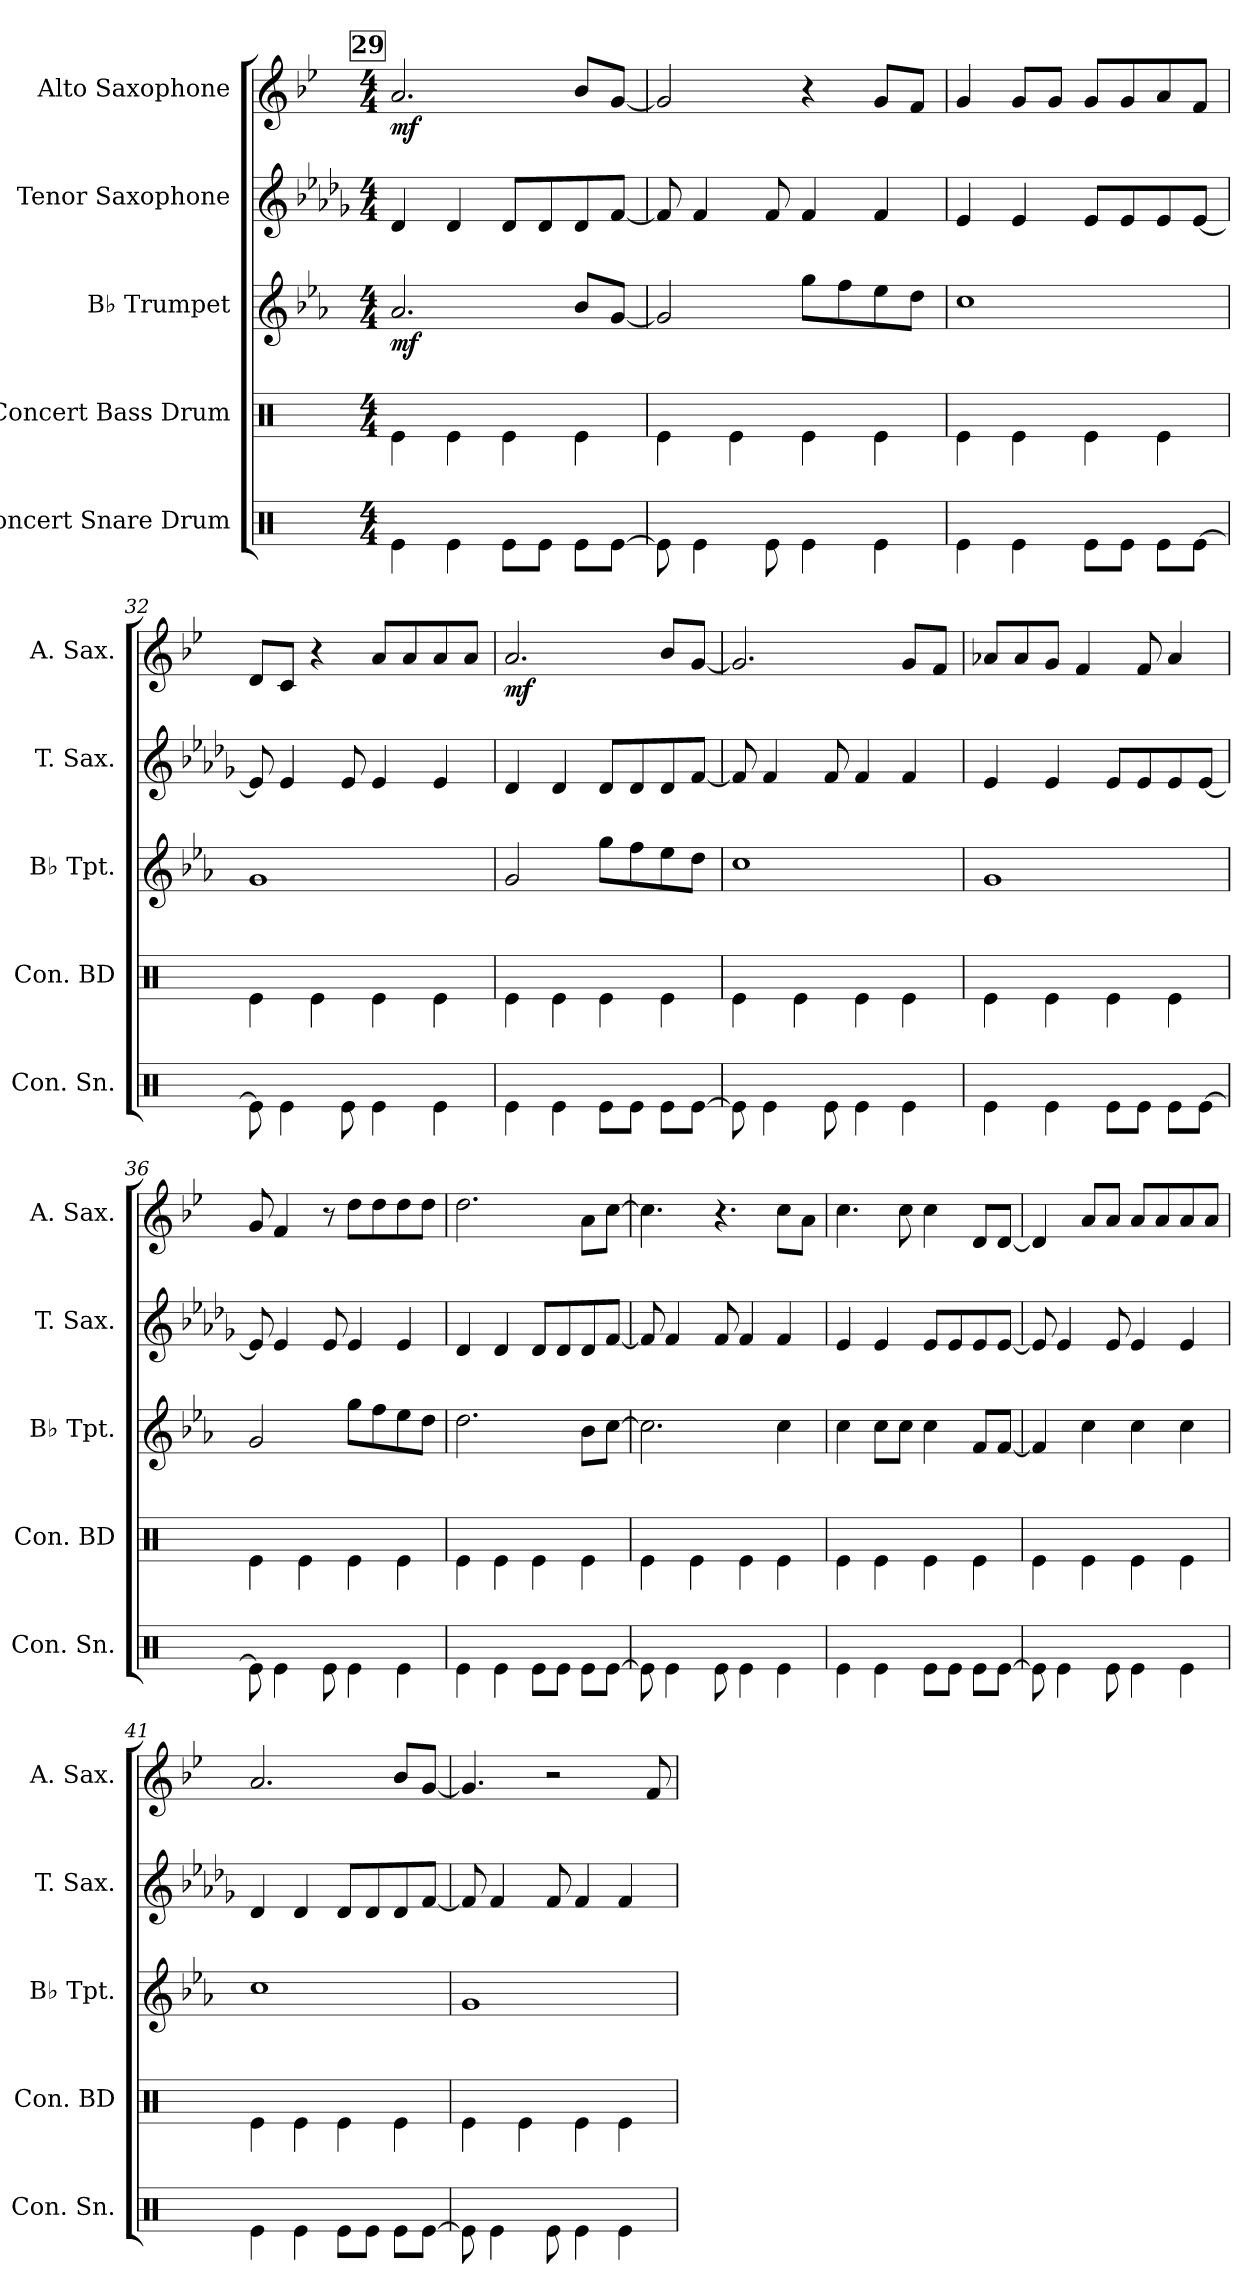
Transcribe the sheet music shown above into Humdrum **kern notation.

**kern	**kern	**kern	**dynam	**kern	**kern	**dynam
*part5	*part4	*part3	*part3	*part2	*part1	*part1
*staff5	*staff4	*staff3	*staff3	*staff2	*staff1	*staff1
*I"Concert Snare Drum	*I"Concert Bass Drum	*I"B♭ Trumpet	*	*I"Tenor Saxophone	*I"Alto Saxophone	*
*I'Con. Sn.	*I'Con. BD	*I'B♭ Tpt.	*	*I'T. Sax.	*I'A. Sax.	*
!!LO:LB:g=z
*clefX	*clefX	*clefG2	*	*clefG2	*clefG2	*
*	*	*ITrd1c2	*	*ITrd8c14	*ITrd5c9	*
*k[]	*k[]	*k[b-e-a-d-g-]	*	*k[b-e-a-d-g-]	*k[b-e-a-d-g-]	*
*M4/4	*M4/4	*M4/4	*	*M4/4	*M4/4	*
!!LO:REH:place=s1:a:B:fs=14:t=29
=29	=29	=29	=29	=29	=29	=29
!	!	!	!LO:DY:b	!	!	!LO:DY:b
4Re\	4Re\	2.g-/	mf	4D-/	2.c/	mf
4Re\	4Re\	.	.	4D-/	.	.
8Re\L	4Re\	.	.	8D-/L	.	.
8Re\J	.	.	.	8D-/	.	.
8Re\L	4Re\	8a-/L	.	8D-/	8d-/L	.
[8Re\J	.	[8f/J	.	[8F/J	[8B-/J	.
=30	=30	=30	=30	=30	=30	=30
8Re\]	4Re\	2f/]	.	8F/]	2B-/]	.
4Re\	.	.	.	4F/	.	.
.	4Re\	.	.	.	.	.
8Re\	.	.	.	8F/	.	.
4Re\	4Re\	8ff\L	.	4F/	4r	.
.	.	8ee-\	.	.	.	.
4Re\	4Re\	8dd-\	.	4F/	8B-/L	.
.	.	8cc\J	.	.	8A-/J	.
=31	=31	=31	=31	=31	=31	=31
4Re\	4Re\	1b-	.	4E-/	4B-/	.
4Re\	4Re\	.	.	4E-/	8B-/L	.
.	.	.	.	.	8B-/J	.
8Re\L	4Re\	.	.	8E-/L	8B-/L	.
8Re\J	.	.	.	8E-/	8B-/	.
8Re\L	4Re\	.	.	8E-/	8c/	.
[8Re\J	.	.	.	[8E-/J	8A-/J	.
=32	=32	=32	=32	=32	=32	=32
8Re\]	4Re\	1f	.	8E-/]	8F/L	.
4Re\	.	.	.	4E-/	8E-/J	.
.	4Re\	.	.	.	4r	.
8Re\	.	.	.	8E-/	.	.
4Re\	4Re\	.	.	4E-/	8c/L	.
.	.	.	.	.	8c/	.
4Re\	4Re\	.	.	4E-/	8c/	.
.	.	.	.	.	8c/J	.
=33	=33	=33	=33	=33	=33	=33
!	!	!	!	!	!	!LO:DY:b
4Re\	4Re\	2f/	.	4D-/	2.c/	mf
4Re\	4Re\	.	.	4D-/	.	.
8Re\L	4Re\	8ff\L	.	8D-/L	.	.
8Re\J	.	8ee-\	.	8D-/	.	.
8Re\L	4Re\	8dd-\	.	8D-/	8d-/L	.
[8Re\J	.	8cc\J	.	[8F/J	[8B-/J	.
!!LO:LB:g=z
=34	=34	=34	=34	=34	=34	=34
8Re\]	4Re\	1b-	.	8F/]	2.B-/]	.
4Re\	.	.	.	4F/	.	.
.	4Re\	.	.	.	.	.
8Re\	.	.	.	8F/	.	.
4Re\	4Re\	.	.	4F/	.	.
4Re\	4Re\	.	.	4F/	8B-/L	.
.	.	.	.	.	8A-/J	.
=35	=35	=35	=35	=35	=35	=35
4Re\	4Re\	1f	.	4E-/	8c-X/L	.
.	.	.	.	.	8c-/	.
4Re\	4Re\	.	.	4E-/	8B-/J	.
.	.	.	.	.	4A-/	.
8Re\L	4Re\	.	.	8E-/L	.	.
8Re\J	.	.	.	8E-/	8A-/	.
8Re\L	4Re\	.	.	8E-/	4c-/	.
[8Re\J	.	.	.	[8E-/J	.	.
=36	=36	=36	=36	=36	=36	=36
8Re\]	4Re\	2f/	.	8E-/]	8B-/	.
4Re\	.	.	.	4E-/	4A-/	.
.	4Re\	.	.	.	.	.
8Re\	.	.	.	8E-/	8r	.
4Re\	4Re\	8ff\L	.	4E-/	8f\L	.
.	.	8ee-\	.	.	8f\	.
4Re\	4Re\	8dd-\	.	4E-/	8f\	.
.	.	8cc\J	.	.	8f\J	.
=37	=37	=37	=37	=37	=37	=37
4Re\	4Re\	2.cc\	.	4D-/	2.f\	.
4Re\	4Re\	.	.	4D-/	.	.
8Re\L	4Re\	.	.	8D-/L	.	.
8Re\J	.	.	.	8D-/	.	.
8Re\L	4Re\	8a-\L	.	8D-/	8c\L	.
[8Re\J	.	[8b-\J	.	[8F/J	[8e-\J	.
=38	=38	=38	=38	=38	=38	=38
8Re\]	4Re\	2.b-\]	.	8F/]	4.e-\]	.
4Re\	.	.	.	4F/	.	.
.	4Re\	.	.	.	.	.
8Re\	.	.	.	8F/	4.r	.
4Re\	4Re\	.	.	4F/	.	.
4Re\	4Re\	4b-\	.	4F/	8e-\L	.
.	.	.	.	.	8c\J	.
!!LO:PB:g=z
=39	=39	=39	=39	=39	=39	=39
4Re\	4Re\	4b-\	.	4E-/	4.e-\	.
4Re\	4Re\	8b-\L	.	4E-/	.	.
.	.	8b-\J	.	.	8e-\	.
8Re\L	4Re\	4b-\	.	8E-/L	4e-\	.
8Re\J	.	.	.	8E-/	.	.
8Re\L	4Re\	8e-/L	.	8E-/	8F/L	.
[8Re\J	.	[8e-/J	.	[8E-/J	[8F/J	.
=40	=40	=40	=40	=40	=40	=40
8Re\]	4Re\	4e-/]	.	8E-/]	4F/]	.
4Re\	.	.	.	4E-/	.	.
.	4Re\	4b-\	.	.	8c/L	.
8Re\	.	.	.	8E-/	8c/J	.
4Re\	4Re\	4b-\	.	4E-/	8c/L	.
.	.	.	.	.	8c/	.
4Re\	4Re\	4b-\	.	4E-/	8c/	.
.	.	.	.	.	8c/J	.
=41	=41	=41	=41	=41	=41	=41
4Re\	4Re\	1b-	.	4D-/	2.c/	.
4Re\	4Re\	.	.	4D-/	.	.
8Re\L	4Re\	.	.	8D-/L	.	.
8Re\J	.	.	.	8D-/	.	.
8Re\L	4Re\	.	.	8D-/	8d-/L	.
[8Re\J	.	.	.	[8F/J	[8B-/J	.
=42	=42	=42	=42	=42	=42	=42
8Re\]	4Re\	1f	.	8F/]	4.B-/]	.
4Re\	.	.	.	4F/	.	.
.	4Re\	.	.	.	.	.
8Re\	.	.	.	8F/	2r	.
4Re\	4Re\	.	.	4F/	.	.
4Re\	4Re\	.	.	4F/	.	.
.	.	.	.	.	8A-/	.
=	=	=	=	=	=	=
*-	*-	*-	*-	*-	*-	*-
